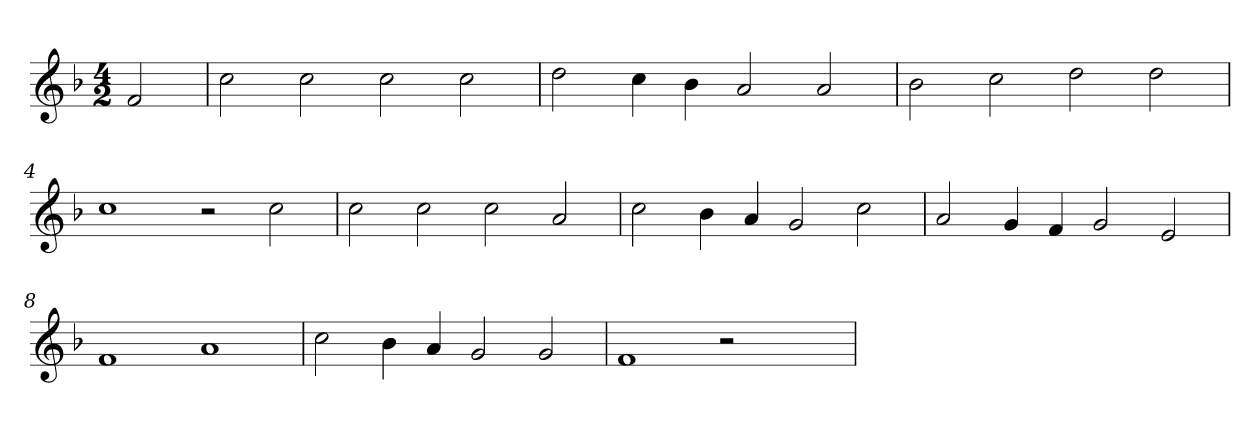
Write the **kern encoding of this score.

**kern
*part1
*staff1
*clefG2
*k[b-]
*F:
*M4/2
=
2f
=1
2cc
2cc
2cc
2cc
=2
2dd
4cc
4b-
2a
2a
=3
2b-
2cc
2dd
2dd
=4
1cc
2r
2cc
=5
2cc
2cc
2cc
2a
=6
2cc
4b-
4a
2g
2cc
=7
2a
4g
4f
2g
2e
=8
1f
1a
=9
2cc
4b-
4a
2g
2g
=10
1f
2r
2ryy
=
*-
